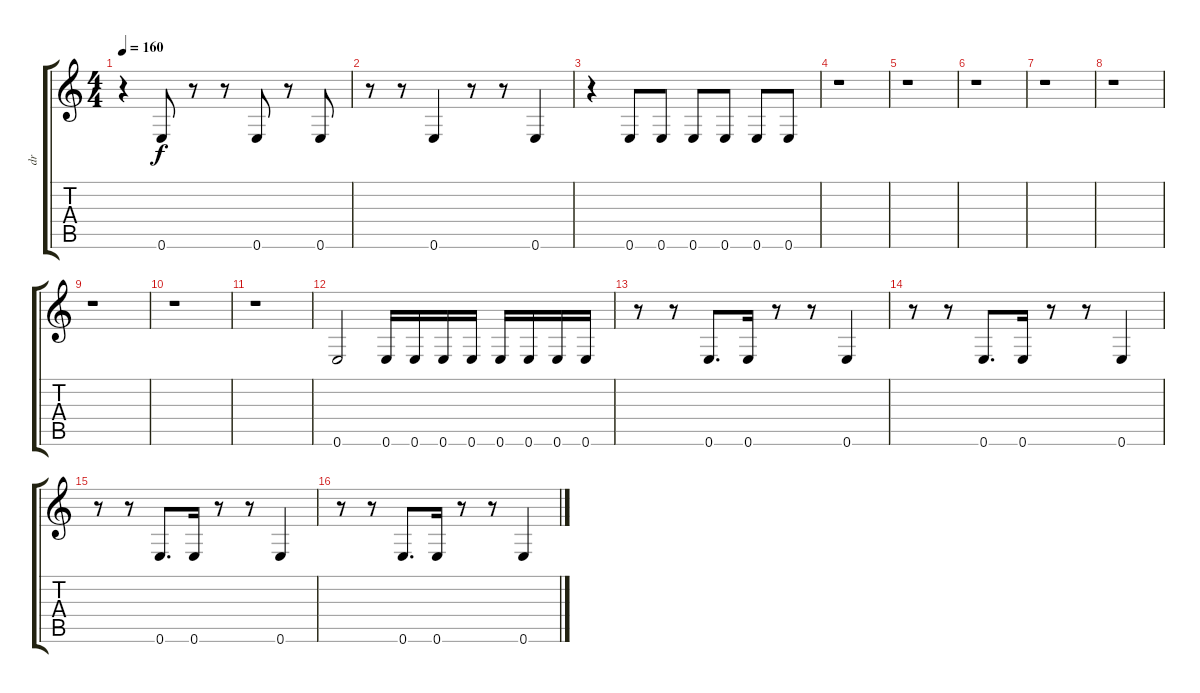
\track ("dr" "dr") {instrument acousticguitarsteel}
\staff {score tabs}
\tuning (E4 B3 G3 D3 A2 E2) {hide}
\ts (4 4)
\tempo 160
\clef g2
\ks c
r.4{dy f} 0.6.8 r.8 r.8 0.6.8 r.8 0.6.8 |
r.8 r.8 0.6.4 r.8 r.8 0.6.4 |
r.4 0.6.8 0.6.8 0.6.8 0.6.8 0.6.8 0.6.8 |
r.1 |
r.1 |
r.1 |
r.1 |
r.1 |
r.1 |
r.1 |
r.1 |
0.6.2 0.6.16 0.6.16 0.6.16 0.6.16 0.6.16 0.6.16 0.6.16 0.6.16 |
r.8 r.8 0.6.8{d} 0.6.16 r.8 r.8 0.6.4 |
r.8 r.8 0.6.8{d} 0.6.16 r.8 r.8 0.6.4 |
r.8 r.8 0.6.8{d} 0.6.16 r.8 r.8 0.6.4 |
r.8 r.8 0.6.8{d} 0.6.16 r.8 r.8 0.6.4
